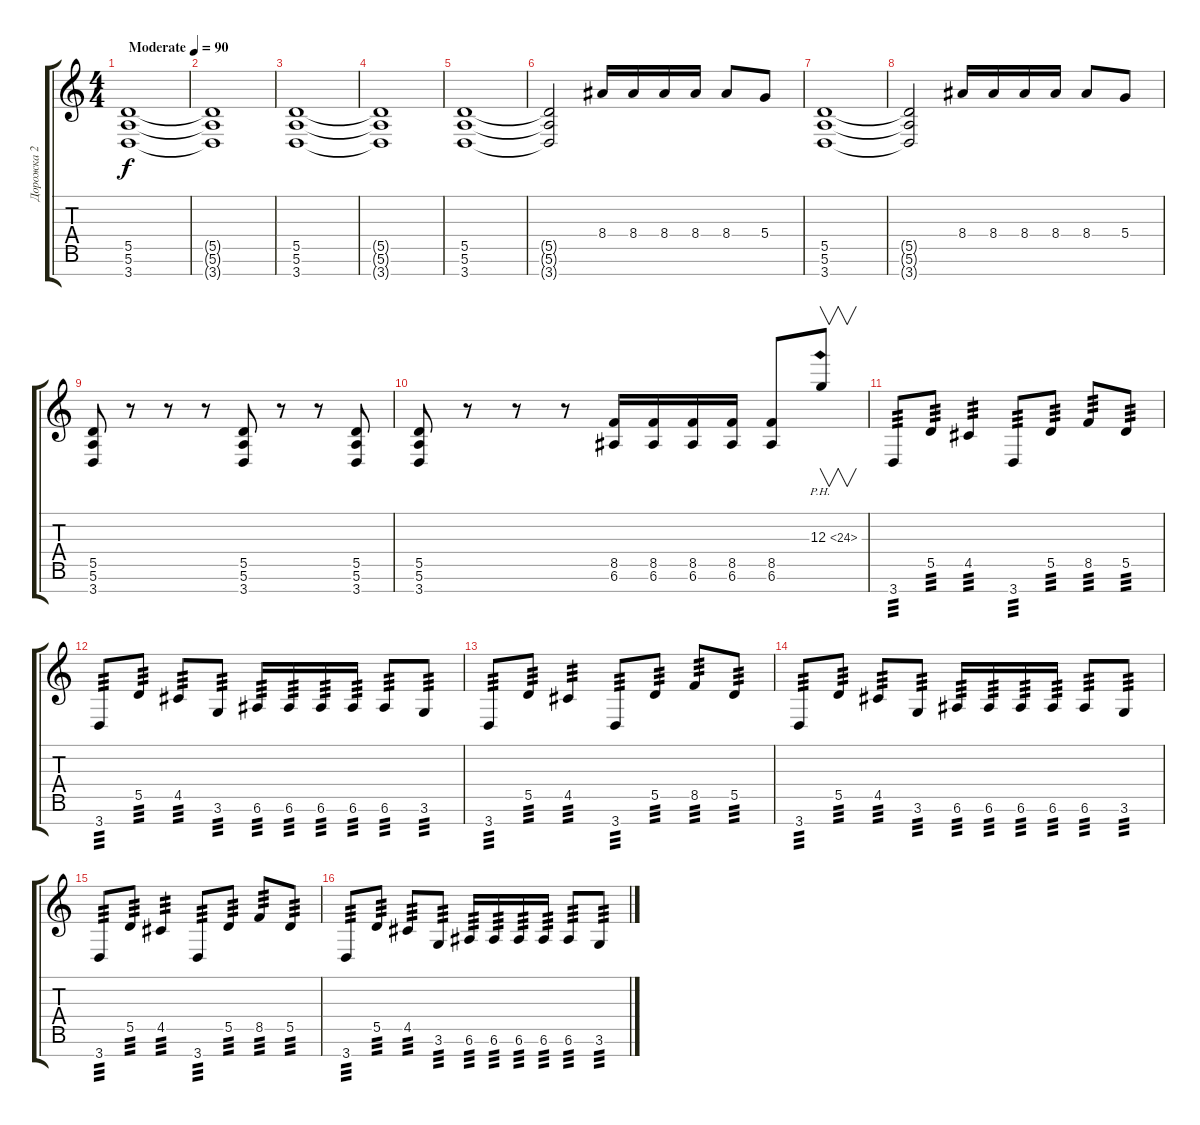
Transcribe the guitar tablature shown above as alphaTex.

\track ("Дорожка 2" "Дорожка 2") {instrument distortionguitar}
\staff {score tabs}
\tuning (E4 B3 G3 D3 A2 E2 B1) {hide}
\ts (4 4)
\tempo (90 "Moderate")
\clef g2
\ks c
(5.5 5.6 3.7).1{dy f instrument distortionguitar} |
(5.5{t} 5.6{t} 3.7{t}).1 |
(5.5 5.6 3.7).1 |
(5.5{t} 5.6{t} 3.7{t}).1 |
(5.5 5.6 3.7).1 |
(5.5{t} 5.6{t} 3.7{t}).2 8.4.16 8.4.16 8.4.16 8.4.16 8.4.8 5.4.8 |
(5.5 5.6 3.7).1 |
(5.5{t} 5.6{t} 3.7{t}).2 8.4.16 8.4.16 8.4.16 8.4.16 8.4.8 5.4.8 |
(5.5 5.6 3.7).8 r.8 r.8 r.8 (5.5 5.6 3.7).8 r.8 r.8 (5.5 5.6 3.7).8 |
(5.5 5.6 3.7).8 r.8 r.8 r.8 (8.5 6.6).16 (8.5 6.6).16 (8.5 6.6).16 (8.5 6.6).16 (8.5 6.6).8 12.3{ph 12}.8{v} |
3.7.8{tp 3} 5.5.8{tp 3} 4.5.4{tp 3} 3.7.8{tp 3} 5.5.8{tp 3} 8.5.8{tp 3} 5.5.8{tp 3} |
3.7.8{tp 3} 5.5.8{tp 3} 4.5.8{tp 3} 3.6.8{tp 3} 6.6.16{tp 3} 6.6.16{tp 3} 6.6.16{tp 3} 6.6.16{tp 3} 6.6.8{tp 3} 3.6.8{tp 3} |
3.7.8{tp 3} 5.5.8{tp 3} 4.5.4{tp 3} 3.7.8{tp 3} 5.5.8{tp 3} 8.5.8{tp 3} 5.5.8{tp 3} |
3.7.8{tp 3} 5.5.8{tp 3} 4.5.8{tp 3} 3.6.8{tp 3} 6.6.16{tp 3} 6.6.16{tp 3} 6.6.16{tp 3} 6.6.16{tp 3} 6.6.8{tp 3} 3.6.8{tp 3} |
3.7.8{tp 3} 5.5.8{tp 3} 4.5.4{tp 3} 3.7.8{tp 3} 5.5.8{tp 3} 8.5.8{tp 3} 5.5.8{tp 3} |
3.7.8{tp 3} 5.5.8{tp 3} 4.5.8{tp 3} 3.6.8{tp 3} 6.6.16{tp 3} 6.6.16{tp 3} 6.6.16{tp 3} 6.6.16{tp 3} 6.6.8{tp 3} 3.6.8{tp 3}
